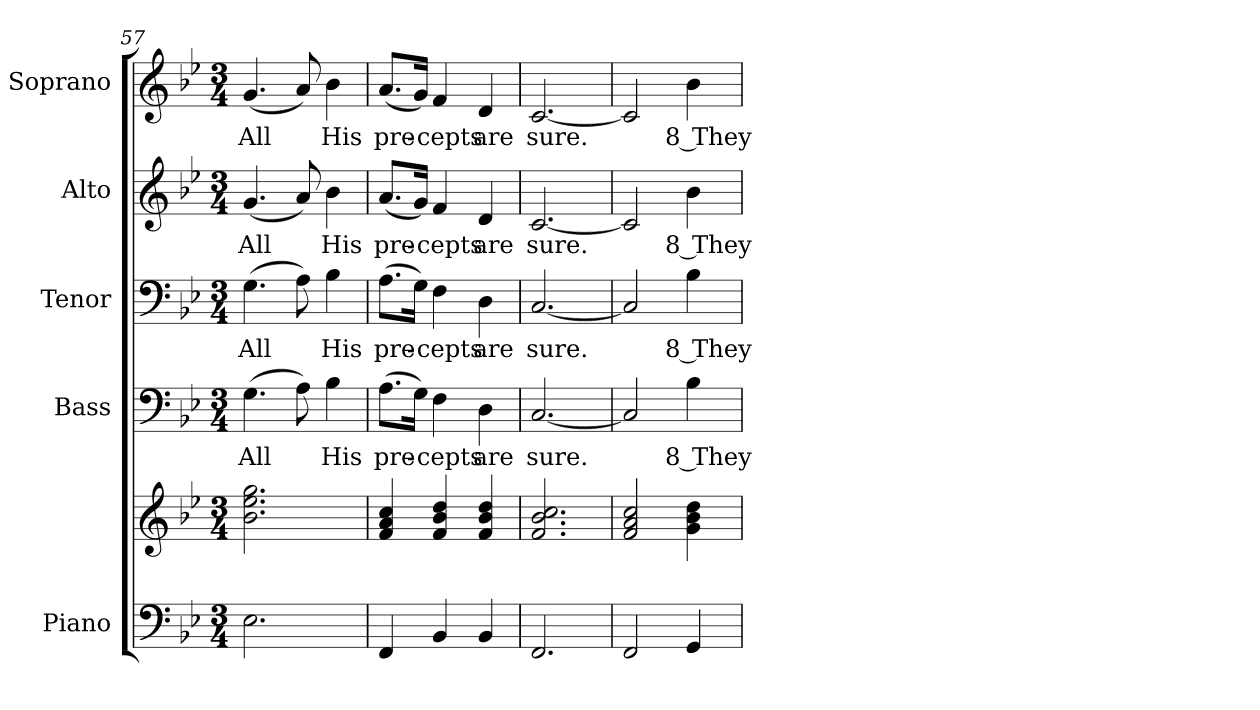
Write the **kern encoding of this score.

**kern	**kern	**kern	**text	**kern	**text	**kern	**text	**kern	**text
*part5	*part5	*part4	*part4	*part3	*part3	*part2	*part2	*part1	*part1
*staff6	*staff5	*staff4	*staff4	*staff3	*staff3	*staff2	*staff2	*staff1	*staff1
*I"Piano	*	*I"Bass	*	*I"Tenor	*	*I"Alto	*	*I"Soprano	*
*I'Pno.	*	*I'B.	*	*I'T.	*	*I'A.	*	*I'S.	*
*clefF4	*clefG2	*clefF4	*	*clefF4	*	*clefG2	*	*clefG2	*
*k[b-e-]	*k[b-e-]	*k[b-e-]	*	*k[b-e-]	*	*k[b-e-]	*	*k[b-e-]	*
*B-:	*B-:	*B-:	*	*B-:	*	*B-:	*	*B-:	*
*M3/4	*M3/4	*M3/4	*	*M3/4	*	*M3/4	*	*M3/4	*
=57	=57	=57	=57	=57	=57	=57	=57	=57	=57
!	!	!	!LO:LY:b:color=#000000	!	!	!	!	!	!
!	!	!	!	!	!LO:LY:b:color=#000000	!	!	!	!
!	!	!	!	!	!	!	!LO:LY:b:color=#000000	!	!
!	!	!	!	!	!	!	!	!	!LO:LY:b:color=#000000
2.E-i\	2.b-i\ 2.ee-i 2.ggi	(4.Gi\	All	(4.Gi\	All	(4.gi/	All	(4.gi/	All
.	.	8Ai\)	.	8Ai\)	.	8ai/)	.	8ai/)	.
!	!	!	!LO:LY:b:color=#000000	!	!	!	!	!	!
!	!	!	!	!	!LO:LY:b:color=#000000	!	!	!	!
!	!	!	!	!	!	!	!LO:LY:b:color=#000000	!	!
!	!	!	!	!	!	!	!	!	!LO:LY:b:color=#000000
.	.	4B-i\	His	4B-i\	His	4b-i\	His	4b-i\	His
!!LO:PB:g=z
=58	=58	=58	=58	=58	=58	=58	=58	=58	=58
!	!	!	!LO:LY:b:color=#000000	!	!	!	!	!	!
!	!	!	!	!	!LO:LY:b:color=#000000	!	!	!	!
!	!	!	!	!	!	!	!LO:LY:b:color=#000000	!	!
!	!	!	!	!	!	!	!	!	!LO:LY:b:color=#000000
4FFi/	4fi/ 4ai 4cci	(8.Ai\L	pre-	(8.Ai\L	pre-	(8.ai/L	pre-	(8.ai/L	pre-
.	.	16Gi\Jk)	.	16Gi\Jk)	.	16gi/Jk)	.	16gi/Jk)	.
!	!	!	!LO:LY:b:color=#000000	!	!	!	!	!	!
!	!	!	!	!	!LO:LY:b:color=#000000	!	!	!	!
!	!	!	!	!	!	!	!LO:LY:b:color=#000000	!	!
!	!	!	!	!	!	!	!	!	!LO:LY:b:color=#000000
4BB-i/	4fi/ 4b-i 4ddi	4Fi\	-cepts	4Fi\	-cepts	4fi/	-cepts	4fi/	-cepts
!	!	!	!LO:LY:b:color=#000000	!	!	!	!	!	!
!	!	!	!	!	!LO:LY:b:color=#000000	!	!	!	!
!	!	!	!	!	!	!	!LO:LY:b:color=#000000	!	!
!	!	!	!	!	!	!	!	!	!LO:LY:b:color=#000000
4BB-i/	4fi/ 4b-i 4ddi	4Di\	are	4Di\	are	4di/	are	4di/	are
=59	=59	=59	=59	=59	=59	=59	=59	=59	=59
!	!	!	!LO:LY:b:color=#000000	!	!	!	!	!	!
!	!	!	!	!	!LO:LY:b:color=#000000	!	!	!	!
!	!	!	!	!	!	!	!LO:LY:b:color=#000000	!	!
!	!	!	!	!	!	!	!	!	!LO:LY:b:color=#000000
2.FFi/	2.fi/ 2.b-i 2.cci	[<2.Ci/	sure.	[<2.Ci/	sure.	[<2.ci/	sure.	[<2.ci/	sure.
=60	=60	=60	=60	=60	=60	=60	=60	=60	=60
2FFi/	2fi/ 2ai 2cci	2Ci/]	.	2Ci/]	.	2ci/]	.	2ci/]	.
!	!	!	!LO:LY:b:color=#000000	!	!	!	!	!	!
!	!	!	!	!	!LO:LY:b:color=#000000	!	!	!	!
!	!	!	!	!	!	!	!LO:LY:b:color=#000000	!	!
!	!	!	!	!	!	!	!	!	!LO:LY:b:color=#000000
4GGi/	4gi\ 4b-i 4ddi	4B-i\	8 They	4B-i\	8 They	4b-i\	8 They	4b-i\	8 They
=	=	=	=	=	=	=	=	=	=
*-	*-	*-	*-	*-	*-	*-	*-	*-	*-
